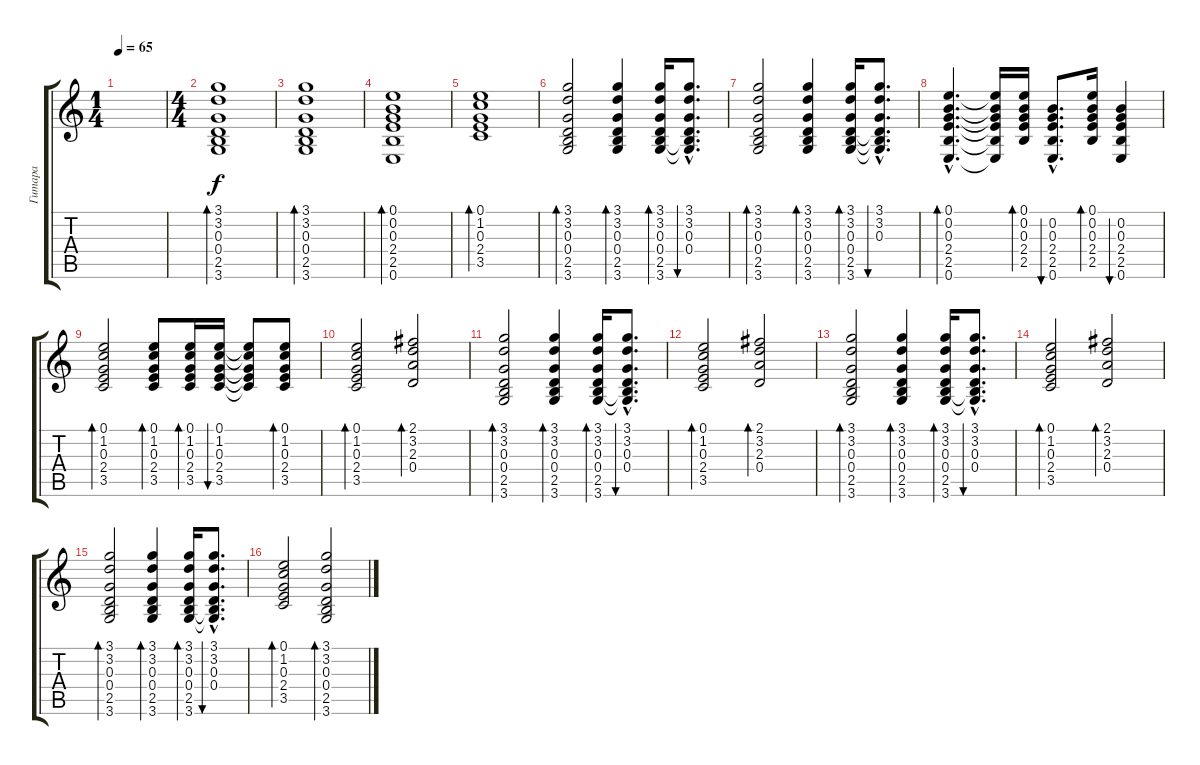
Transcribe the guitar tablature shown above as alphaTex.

\track ("Гитара" "Гитара") {instrument acousticguitarsteel}
\staff {score tabs}
\tuning (E4 B3 G3 D3 A2 E2) {hide}
\ts (1 4)
\tempo 65
\clef g2
\ks c
|
\ts (4 4)
(3.1 3.2 0.3 0.4 2.5 3.6).1{bd 60 volume 12} |
(3.1 3.2 0.3 0.4 2.5 3.6).1{bd 60} |
(0.1 0.2 0.3 2.4 2.5 0.6).1{bd 60} |
(0.1 1.2 0.3 2.4 3.5).1{bd 60} |
(3.1 3.2 0.3 0.4 2.5 3.6).2{bd 60} (3.1 3.2 0.3 0.4 2.5 3.6).4{bd 60} (3.1 3.2 0.3 0.4 2.5 3.6).16{bd 60} (3.1{hac} 3.2{hac} 0.3{hac} 0.4{hac} 2.5{hac t} 3.6{hac t}).8{d bu 60} |
(3.1 3.2 0.3 0.4 2.5 3.6).2{bd 60} (3.1 3.2 0.3 0.4 2.5 3.6).4{bd 60} (3.1 3.2 0.3 0.4 2.5 3.6).16{bd 60} (3.1{hac} 3.2{hac} 0.3{hac} 0.4{hac t} 2.5{hac t} 3.6{hac t}).8{d bu 120} |
(0.1{hac} 0.2{hac} 0.3{hac} 2.4{hac} 2.5{hac} 0.6{hac}).4{d bd 60} (0.1{t} 0.2{t} 0.3{t} 2.4{t} 2.5{t} 0.6{t}).16 (0.1 0.2 0.3 2.4 2.5).16{bd 60} (0.2{hac} 0.3{hac} 2.4{hac} 2.5{hac} 0.6{hac}).8{d bu 60} (0.1 0.2 0.3 2.4 2.5).16{bd 60} (0.2 0.3 2.4 2.5 0.6).4{bu 60} |
(0.1 1.2 0.3 2.4 3.5).2{bd 60} (0.1 1.2 0.3 2.4 3.5).8{bd 60} (0.1 1.2 0.3 2.4 3.5).16{bd 60} (0.1 1.2 0.3 2.4 3.5).16{bu 60} (0.1{t} 1.2{t} 0.3{t} 2.4{t} 3.5{t}).8 (0.1 1.2 0.3 2.4 3.5).8{bd 60} |
(0.1 1.2 0.3 2.4 3.5).2{bd 60} (2.1 3.2 2.3 0.4).2{bd 60} |
(3.1 3.2 0.3 0.4 2.5 3.6).2{bd 60} (3.1 3.2 0.3 0.4 2.5 3.6).4{bd 60} (3.1 3.2 0.3 0.4 2.5 3.6).16{bd 60} (3.1{hac} 3.2{hac} 0.3{hac} 0.4{hac} 2.5{hac t} 3.6{hac t}).8{d bu 60} |
(0.1 1.2 0.3 2.4 3.5).2{bd 60} (2.1 3.2 2.3 0.4).2{bd 60} |
(3.1 3.2 0.3 0.4 2.5 3.6).2{bd 60} (3.1 3.2 0.3 0.4 2.5 3.6).4{bd 60} (3.1 3.2 0.3 0.4 2.5 3.6).16{bd 60} (3.1{hac} 3.2{hac} 0.3{hac} 0.4{hac} 2.5{hac t} 3.6{hac t}).8{d bu 60} |
(0.1 1.2 0.3 2.4 3.5).2{bd 60} (2.1 3.2 2.3 0.4).2{bd 60} |
(3.1 3.2 0.3 0.4 2.5 3.6).2{bd 60} (3.1 3.2 0.3 0.4 2.5 3.6).4{bd 60} (3.1 3.2 0.3 0.4 2.5 3.6).16{bd 60} (3.1{hac} 3.2{hac} 0.3{hac} 0.4{hac} 2.5{hac t} 3.6{hac t}).8{d bu 60} |
(0.1 1.2 0.3 2.4 3.5).2{bd 60} (3.1 3.2 0.3 0.4 2.5 3.6).2{bd 60}
